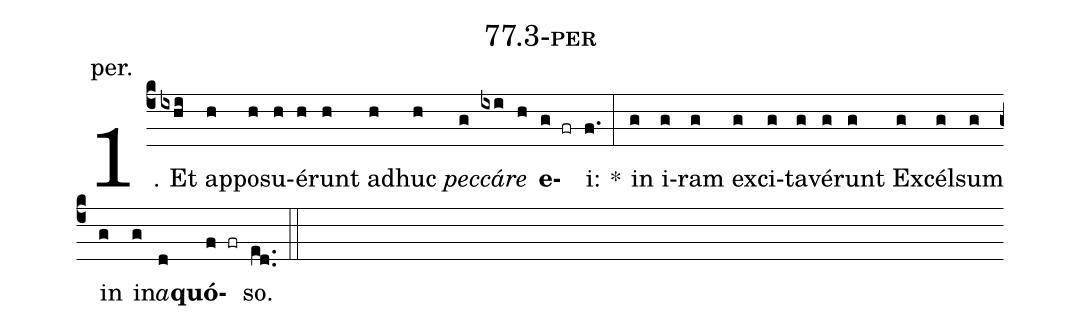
name: 77.3-per;
annotation: per.;
%%
(c4)1. Et(ixhi) ap(h)po(h)su(h)é(h)runt(h) ad(h)huc(h) <i>pec</i>(g)<i>cá</i>(ixi)<i>re</i>(h) <b>e</b>(g fr)i:(f.) *(:) in(g) i(g)ram(g) ex(g)ci(g)ta(g)vé(g)runt(g) Ex(g)cél(g)sum(g) in(g) in(g)<i>a</i>(d)<b>quó</b>(f fr)so.(ed..) (::)


%E(g) u(g) o(g) u(d) a(f) e.(ed..) (::)
